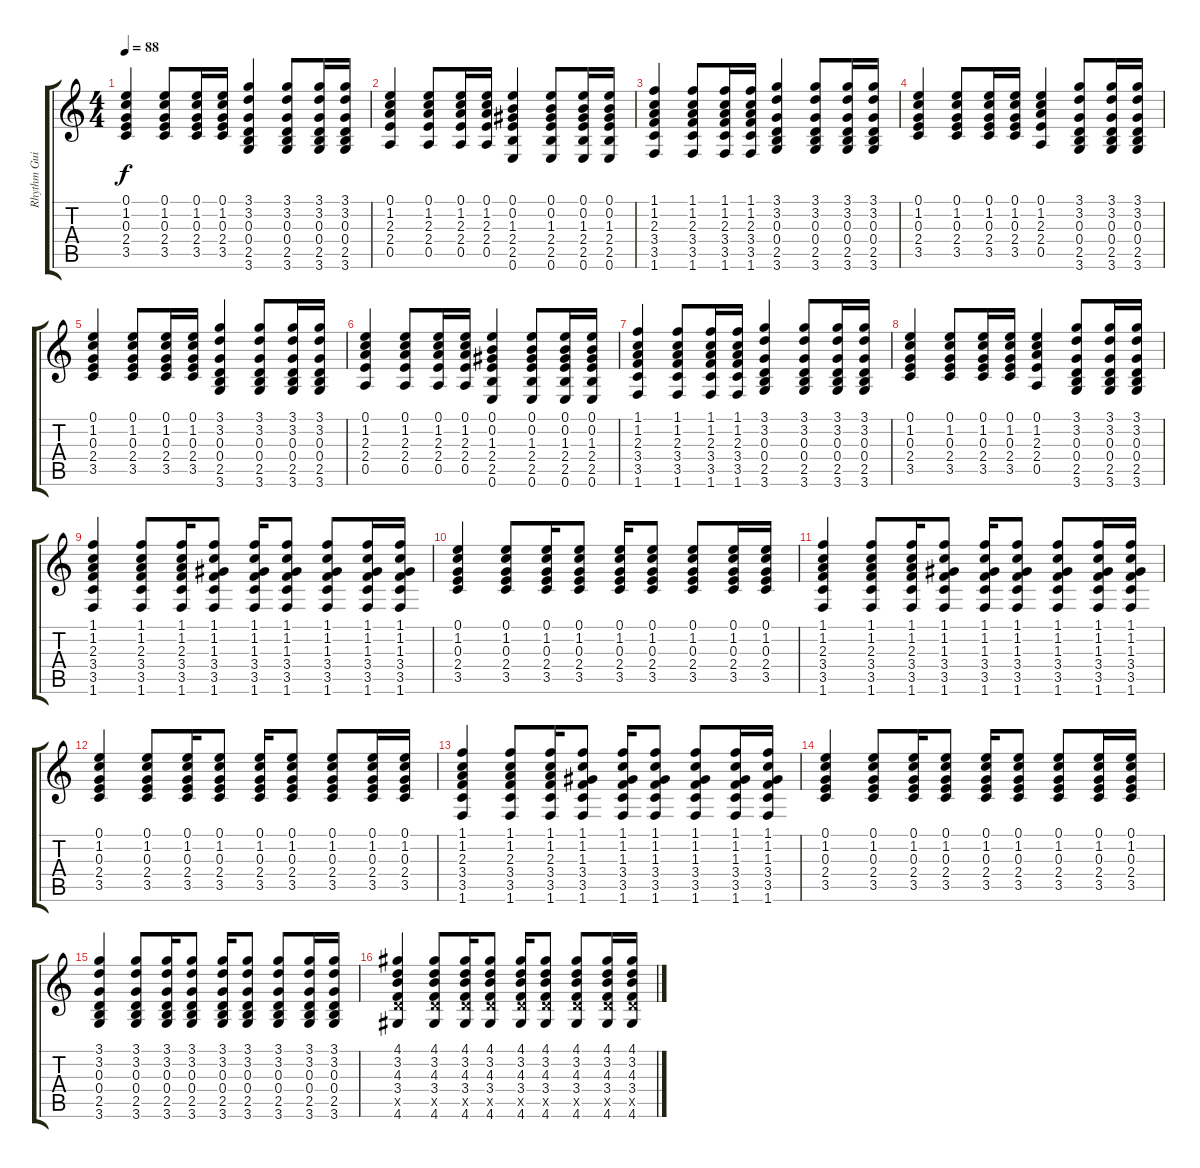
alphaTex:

\track ("Rhythm Guitar" "Rhythm Gui") {instrument overdrivenguitar}
\staff {score tabs}
\tuning (E4 B3 G3 D3 A2 E2) {hide}
\ts (4 4)
\tempo 88
\clef g2
\ks c
(0.1 1.2 0.3 2.4 3.5).4{dy f instrument overdrivenguitar} (0.1 1.2 0.3 2.4 3.5).8 (0.1 1.2 0.3 2.4 3.5).16 (0.1 1.2 0.3 2.4 3.5).16 (3.1 3.2 0.3 0.4 2.5 3.6).4 (3.1 3.2 0.3 0.4 2.5 3.6).8 (3.1 3.2 0.3 0.4 2.5 3.6).16 (3.1 3.2 0.3 0.4 2.5 3.6).16 |
(0.1 1.2 2.3 2.4 0.5).4 (0.1 1.2 2.3 2.4 0.5).8 (0.1 1.2 2.3 2.4 0.5).16 (0.1 1.2 2.3 2.4 0.5).16 (0.1 0.2 1.3 2.4 2.5 0.6).4 (0.1 0.2 1.3 2.4 2.5 0.6).8 (0.1 0.2 1.3 2.4 2.5 0.6).16 (0.1 0.2 1.3 2.4 2.5 0.6).16 |
(1.1 1.2 2.3 3.4 3.5 1.6).4 (1.1 1.2 2.3 3.4 3.5 1.6).8 (1.1 1.2 2.3 3.4 3.5 1.6).16 (1.1 1.2 2.3 3.4 3.5 1.6).16 (3.1 3.2 0.3 0.4 2.5 3.6).4 (3.1 3.2 0.3 0.4 2.5 3.6).8 (3.1 3.2 0.3 0.4 2.5 3.6).16 (3.1 3.2 0.3 0.4 2.5 3.6).16 |
(0.1 1.2 0.3 2.4 3.5).4 (0.1 1.2 0.3 2.4 3.5).8 (0.1 1.2 0.3 2.4 3.5).16 (0.1 1.2 0.3 2.4 3.5).16 (0.1 1.2 2.3 2.4 0.5).4 (3.1 3.2 0.3 0.4 2.5 3.6).8 (3.1 3.2 0.3 0.4 2.5 3.6).16 (3.1 3.2 0.3 0.4 2.5 3.6).16 |
(0.1 1.2 0.3 2.4 3.5).4 (0.1 1.2 0.3 2.4 3.5).8 (0.1 1.2 0.3 2.4 3.5).16 (0.1 1.2 0.3 2.4 3.5).16 (3.1 3.2 0.3 0.4 2.5 3.6).4 (3.1 3.2 0.3 0.4 2.5 3.6).8 (3.1 3.2 0.3 0.4 2.5 3.6).16 (3.1 3.2 0.3 0.4 2.5 3.6).16 |
(0.1 1.2 2.3 2.4 0.5).4 (0.1 1.2 2.3 2.4 0.5).8 (0.1 1.2 2.3 2.4 0.5).16 (0.1 1.2 2.3 2.4 0.5).16 (0.1 0.2 1.3 2.4 2.5 0.6).4 (0.1 0.2 1.3 2.4 2.5 0.6).8 (0.1 0.2 1.3 2.4 2.5 0.6).16 (0.1 0.2 1.3 2.4 2.5 0.6).16 |
(1.1 1.2 2.3 3.4 3.5 1.6).4 (1.1 1.2 2.3 3.4 3.5 1.6).8 (1.1 1.2 2.3 3.4 3.5 1.6).16 (1.1 1.2 2.3 3.4 3.5 1.6).16 (3.1 3.2 0.3 0.4 2.5 3.6).4 (3.1 3.2 0.3 0.4 2.5 3.6).8 (3.1 3.2 0.3 0.4 2.5 3.6).16 (3.1 3.2 0.3 0.4 2.5 3.6).16 |
(0.1 1.2 0.3 2.4 3.5).4 (0.1 1.2 0.3 2.4 3.5).8 (0.1 1.2 0.3 2.4 3.5).16 (0.1 1.2 0.3 2.4 3.5).16 (0.1 1.2 2.3 2.4 0.5).4 (3.1 3.2 0.3 0.4 2.5 3.6).8 (3.1 3.2 0.3 0.4 2.5 3.6).16 (3.1 3.2 0.3 0.4 2.5 3.6).16 |
(1.1 1.2 2.3 3.4 3.5 1.6).4 (1.1 1.2 2.3 3.4 3.5 1.6).8 (1.1 1.2 2.3 3.4 3.5 1.6).16 (1.1 1.2 1.3 3.4 3.5 1.6).8 (1.1 1.2 1.3 3.4 3.5 1.6).16 (1.1 1.2 1.3 3.4 3.5 1.6).8 (1.1 1.2 1.3 3.4 3.5 1.6).8 (1.1 1.2 1.3 3.4 3.5 1.6).16 (1.1 1.2 1.3 3.4 3.5 1.6).16 |
(0.1 1.2 0.3 2.4 3.5).4 (0.1 1.2 0.3 2.4 3.5).8 (0.1 1.2 0.3 2.4 3.5).16 (0.1 1.2 0.3 2.4 3.5).8 (0.1 1.2 0.3 2.4 3.5).16 (0.1 1.2 0.3 2.4 3.5).8 (0.1 1.2 0.3 2.4 3.5).8 (0.1 1.2 0.3 2.4 3.5).16 (0.1 1.2 0.3 2.4 3.5).16 |
(1.1 1.2 2.3 3.4 3.5 1.6).4 (1.1 1.2 2.3 3.4 3.5 1.6).8 (1.1 1.2 2.3 3.4 3.5 1.6).16 (1.1 1.2 1.3 3.4 3.5 1.6).8 (1.1 1.2 1.3 3.4 3.5 1.6).16 (1.1 1.2 1.3 3.4 3.5 1.6).8 (1.1 1.2 1.3 3.4 3.5 1.6).8 (1.1 1.2 1.3 3.4 3.5 1.6).16 (1.1 1.2 1.3 3.4 3.5 1.6).16 |
(0.1 1.2 0.3 2.4 3.5).4 (0.1 1.2 0.3 2.4 3.5).8 (0.1 1.2 0.3 2.4 3.5).16 (0.1 1.2 0.3 2.4 3.5).8 (0.1 1.2 0.3 2.4 3.5).16 (0.1 1.2 0.3 2.4 3.5).8 (0.1 1.2 0.3 2.4 3.5).8 (0.1 1.2 0.3 2.4 3.5).16 (0.1 1.2 0.3 2.4 3.5).16 |
(1.1 1.2 2.3 3.4 3.5 1.6).4 (1.1 1.2 2.3 3.4 3.5 1.6).8 (1.1 1.2 2.3 3.4 3.5 1.6).16 (1.1 1.2 1.3 3.4 3.5 1.6).8 (1.1 1.2 1.3 3.4 3.5 1.6).16 (1.1 1.2 1.3 3.4 3.5 1.6).8 (1.1 1.2 1.3 3.4 3.5 1.6).8 (1.1 1.2 1.3 3.4 3.5 1.6).16 (1.1 1.2 1.3 3.4 3.5 1.6).16 |
(0.1 1.2 0.3 2.4 3.5).4 (0.1 1.2 0.3 2.4 3.5).8 (0.1 1.2 0.3 2.4 3.5).16 (0.1 1.2 0.3 2.4 3.5).8 (0.1 1.2 0.3 2.4 3.5).16 (0.1 1.2 0.3 2.4 3.5).8 (0.1 1.2 0.3 2.4 3.5).8 (0.1 1.2 0.3 2.4 3.5).16 (0.1 1.2 0.3 2.4 3.5).16 |
(3.1 3.2 0.3 0.4 2.5 3.6).4 (3.1 3.2 0.3 0.4 2.5 3.6).8 (3.1 3.2 0.3 0.4 2.5 3.6).16 (3.1 3.2 0.3 0.4 2.5 3.6).8 (3.1 3.2 0.3 0.4 2.5 3.6).16 (3.1 3.2 0.3 0.4 2.5 3.6).8 (3.1 3.2 0.3 0.4 2.5 3.6).8 (3.1 3.2 0.3 0.4 2.5 3.6).16 (3.1 3.2 0.3 0.4 2.5 3.6).16 |
(4.1 3.2 4.3 3.4 5.5{x} 4.6).4 (4.1 3.2 4.3 3.4 5.5{x} 4.6).8 (4.1 3.2 4.3 3.4 5.5{x} 4.6).16 (4.1 3.2 4.3 3.4 5.5{x} 4.6).8 (4.1 3.2 4.3 3.4 5.5{x} 4.6).16 (4.1 3.2 4.3 3.4 5.5{x} 4.6).8 (4.1 3.2 4.3 3.4 5.5{x} 4.6).8 (4.1 3.2 4.3 3.4 5.5{x} 4.6).16 (4.1 3.2 4.3 3.4 5.5{x} 4.6).16
